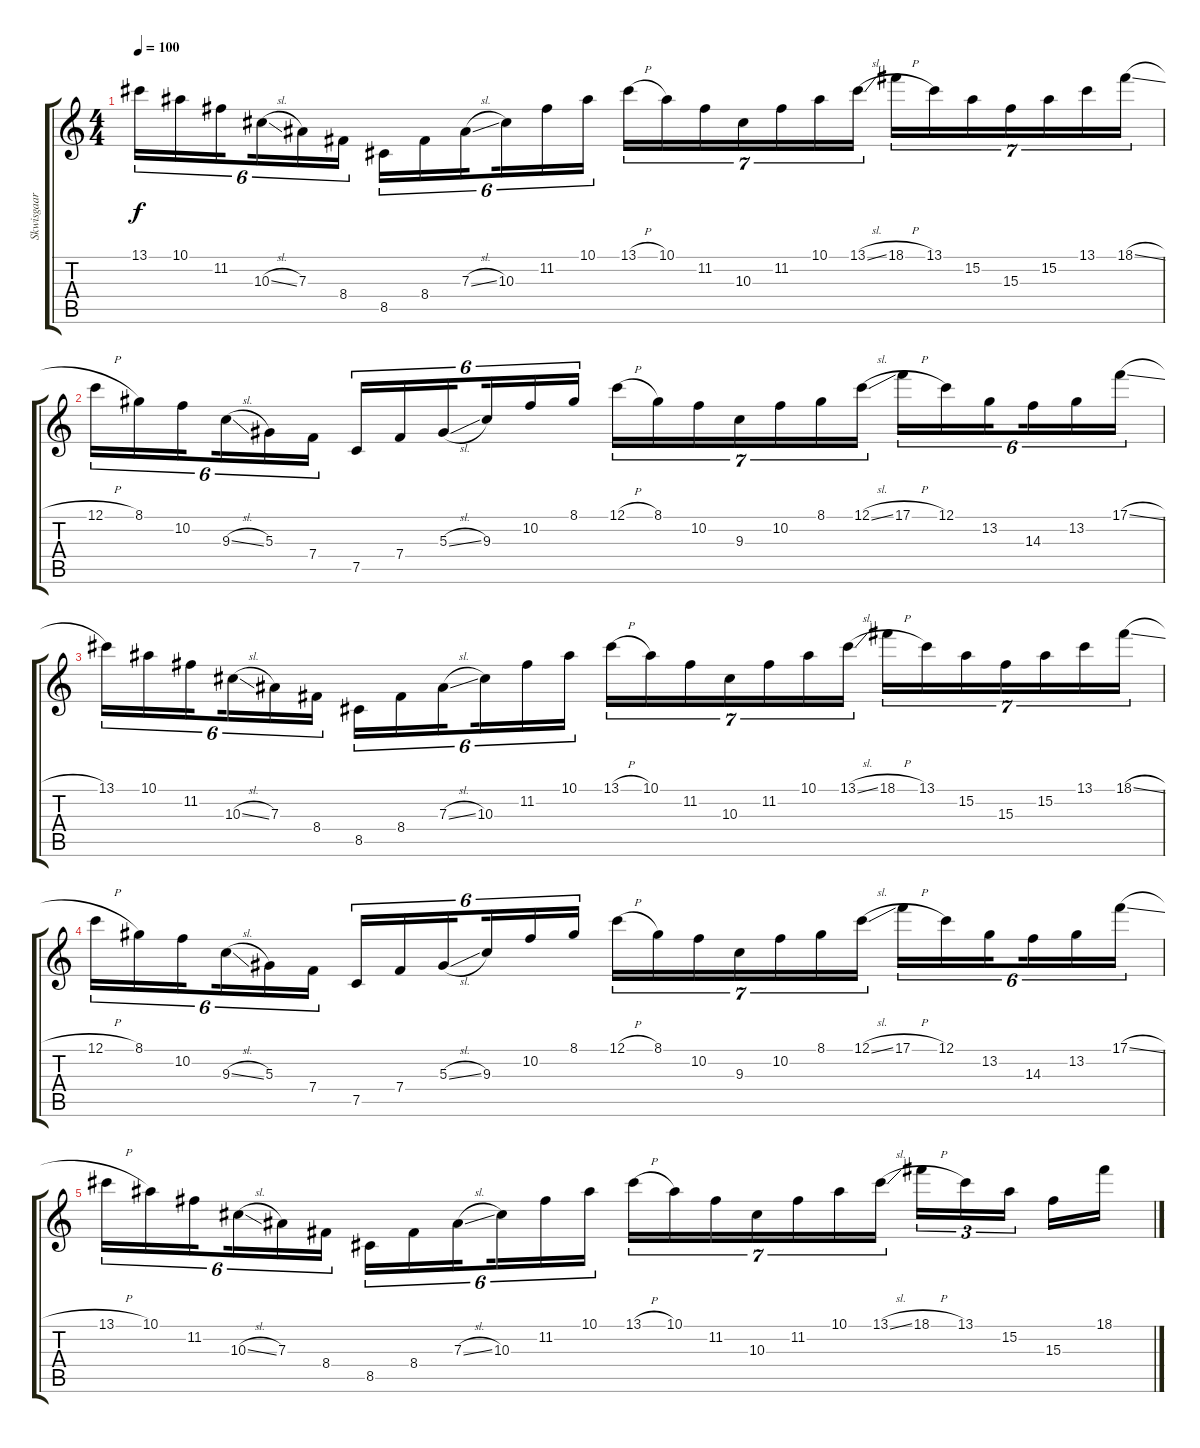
\track ("Skwisgaar Skwigelf (Solo Guitar)" "Skwisgaar ") {instrument distortionguitar}
\staff {score tabs}
\tuning (C4 G3 Eb3 Bb2 F2 C2) {hide}
\ts (4 4)
\tempo 100
\clef g2
\ks c
13.1.16{tu (6 4) dy f} 10.1.16{tu (6 4)} 11.2.16{tu (6 4) beam splitsecondary} 10.3{sl}.16{tu (6 4)} 7.3.16{tu (6 4)} 8.4.16{tu (6 4)} 8.5.16{tu (6 4)} 8.4.16{tu (6 4)} 7.3{sl}.16{tu (6 4) beam splitsecondary} 10.3.16{tu (6 4)} 11.2.16{tu (6 4)} 10.1.16{tu (6 4)} 13.1{h}.16{tu (7 4)} 10.1.16{tu (7 4)} 11.2.16{tu (7 4)} 10.3.16{tu (7 4)} 11.2.16{tu (7 4)} 10.1.16{tu (7 4)} 13.1{sl}.16{tu (7 4)} 18.1{h}.16{tu (7 4)} 13.1.16{tu (7 4)} 15.2.16{tu (7 4)} 15.3.16{tu (7 4)} 15.2.16{tu (7 4)} 13.1.16{tu (7 4)} 18.1{sl}.16{tu (7 4)} |
12.1{h}.16{tu (6 4)} 8.1.16{tu (6 4)} 10.2.16{tu (6 4) beam splitsecondary} 9.3{sl}.16{tu (6 4)} 5.3.16{tu (6 4)} 7.4.16{tu (6 4)} 7.5.16{tu (6 4)} 7.4.16{tu (6 4)} 5.3{sl}.16{tu (6 4) beam splitsecondary} 9.3.16{tu (6 4)} 10.2.16{tu (6 4)} 8.1.16{tu (6 4)} 12.1{h}.16{tu (7 4)} 8.1.16{tu (7 4)} 10.2.16{tu (7 4)} 9.3.16{tu (7 4)} 10.2.16{tu (7 4)} 8.1.16{tu (7 4)} 12.1{sl}.16{tu (7 4)} 17.1{h}.16{tu (6 4)} 12.1.16{tu (6 4)} 13.2.16{tu (6 4) beam splitsecondary} 14.3.16{tu (6 4)} 13.2.16{tu (6 4)} 17.1{sl}.16{tu (6 4)} |
13.1.16{tu (6 4)} 10.1.16{tu (6 4)} 11.2.16{tu (6 4) beam splitsecondary} 10.3{sl}.16{tu (6 4)} 7.3.16{tu (6 4)} 8.4.16{tu (6 4)} 8.5.16{tu (6 4)} 8.4.16{tu (6 4)} 7.3{sl}.16{tu (6 4) beam splitsecondary} 10.3.16{tu (6 4)} 11.2.16{tu (6 4)} 10.1.16{tu (6 4)} 13.1{h}.16{tu (7 4)} 10.1.16{tu (7 4)} 11.2.16{tu (7 4)} 10.3.16{tu (7 4)} 11.2.16{tu (7 4)} 10.1.16{tu (7 4)} 13.1{sl}.16{tu (7 4)} 18.1{h}.16{tu (7 4)} 13.1.16{tu (7 4)} 15.2.16{tu (7 4)} 15.3.16{tu (7 4)} 15.2.16{tu (7 4)} 13.1.16{tu (7 4)} 18.1{sl}.16{tu (7 4)} |
12.1{h}.16{tu (6 4)} 8.1.16{tu (6 4)} 10.2.16{tu (6 4) beam splitsecondary} 9.3{sl}.16{tu (6 4)} 5.3.16{tu (6 4)} 7.4.16{tu (6 4)} 7.5.16{tu (6 4)} 7.4.16{tu (6 4)} 5.3{sl}.16{tu (6 4) beam splitsecondary} 9.3.16{tu (6 4)} 10.2.16{tu (6 4)} 8.1.16{tu (6 4)} 12.1{h}.16{tu (7 4)} 8.1.16{tu (7 4)} 10.2.16{tu (7 4)} 9.3.16{tu (7 4)} 10.2.16{tu (7 4)} 8.1.16{tu (7 4)} 12.1{sl}.16{tu (7 4)} 17.1{h}.16{tu (6 4)} 12.1.16{tu (6 4)} 13.2.16{tu (6 4) beam splitsecondary} 14.3.16{tu (6 4)} 13.2.16{tu (6 4)} 17.1{sl}.16{tu (6 4)} |
13.1{h}.16{tu (6 4)} 10.1.16{tu (6 4)} 11.2.16{tu (6 4) beam splitsecondary} 10.3{sl}.16{tu (6 4)} 7.3.16{tu (6 4)} 8.4.16{tu (6 4)} 8.5.16{tu (6 4)} 8.4.16{tu (6 4)} 7.3{sl}.16{tu (6 4) beam splitsecondary} 10.3.16{tu (6 4)} 11.2.16{tu (6 4)} 10.1.16{tu (6 4)} 13.1{h}.16{tu (7 4)} 10.1.16{tu (7 4)} 11.2.16{tu (7 4)} 10.3.16{tu (7 4)} 11.2.16{tu (7 4)} 10.1.16{tu (7 4)} 13.1{sl}.16{tu (7 4)} 18.1{h}.16{tu (3 2)} 13.1.16{tu (3 2)} 15.2.16{tu (3 2) beam splitsecondary} 15.3.16 18.1.16
